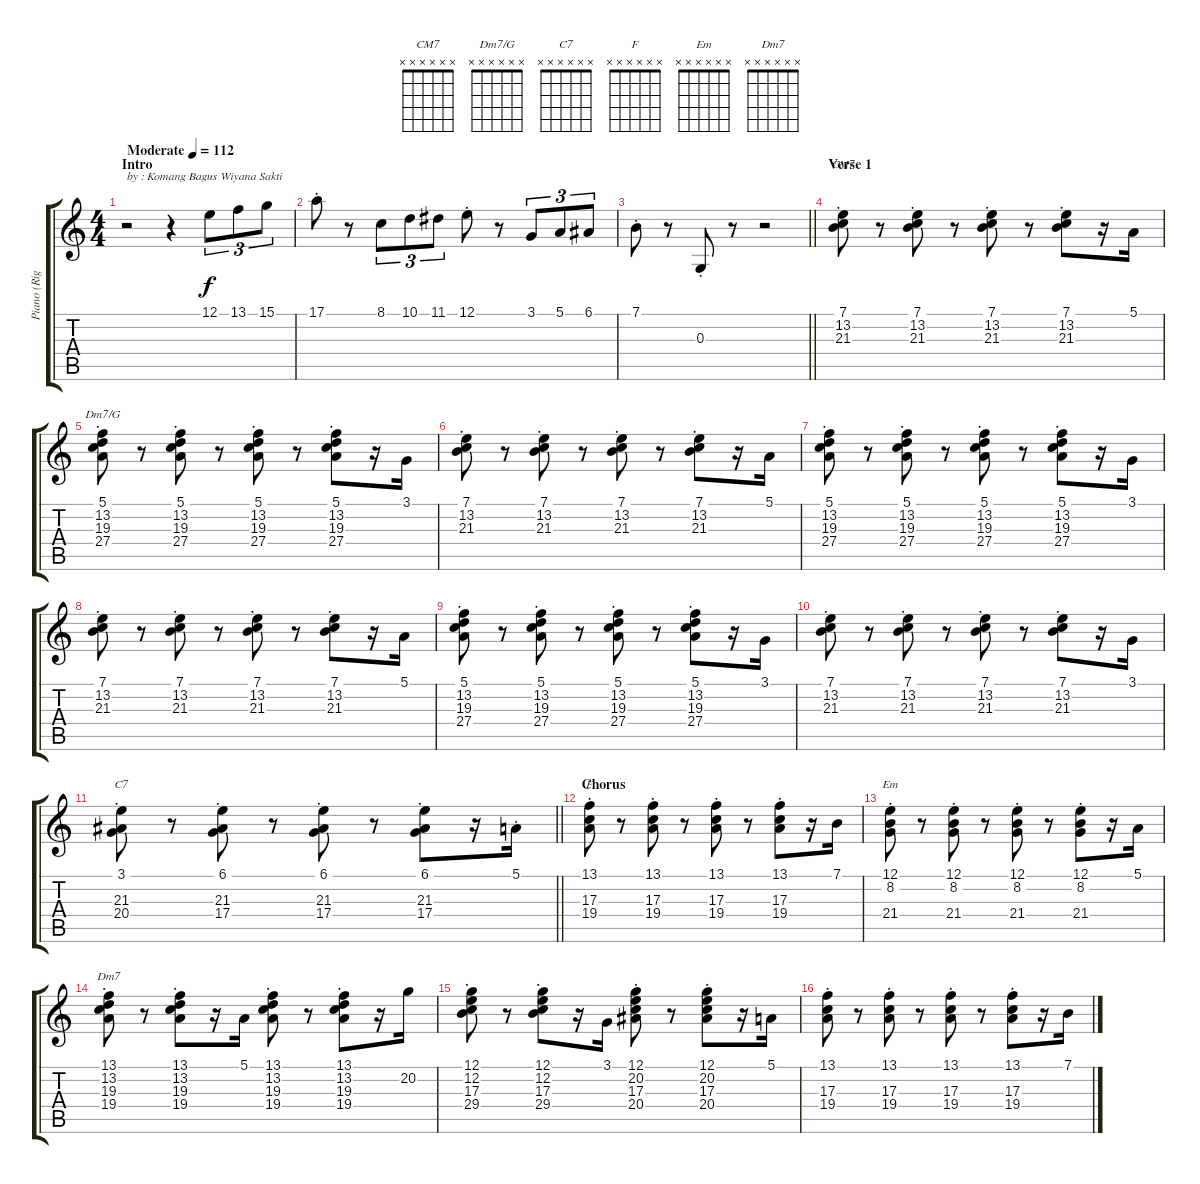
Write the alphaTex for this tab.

\track ("Piano (Right Hand)" "Piano (Rig") {instrument acousticgrandpiano}
\staff {score tabs}
\tuning (E4 B3 G3 D3 A2 E2) {hide}
\chord ("CM7" x x x x x x)
\chord ("Dm7/G" x x x x x x)
\chord ("C7" x x x x x x)
\chord ("F" x x x x x x)
\chord ("Em" x x x x x x)
\chord ("Dm7" x x x x x x)
\ts (4 4)
\section ("" "Intro")
\tempo (112 "Moderate")
\clef g2
\ks c
r.2{txt "by : Komang Bagus Wiyana Sakti" dy f instrument acousticgrandpiano} r.4 12.1.8{tu (3 2)} 13.1.8{tu (3 2)} 15.1.8{tu (3 2)} |
17.1{st}.8 r.8 8.1.8{tu (3 2)} 10.1.8{tu (3 2)} 11.1.8{tu (3 2)} 12.1{st}.8 r.8 3.1.8{tu (3 2)} 5.1.8{tu (3 2)} 6.1.8{tu (3 2)} |
\barLineRight lightlight
7.1{st}.8 r.8 0.3{st}.8 r.8 r.2 |
\section ("" "Verse 1")
(7.1{st} 13.2{st} 21.3{st}).8{ch "CM7"} r.8 (7.1{st} 13.2{st} 21.3{st}).8 r.8 (7.1{st} 13.2{st} 21.3{st}).8 r.8 (7.1{st} 13.2{st} 21.3{st}).8 r.16 5.1.16 |
(5.1{st} 13.2{st} 19.3{st} 27.4{st}).8{ch "Dm7/G"} r.8 (5.1{st} 13.2{st} 19.3{st} 27.4{st}).8 r.8 (5.1{st} 13.2{st} 19.3{st} 27.4{st}).8 r.8 (5.1{st} 13.2{st} 19.3{st} 27.4{st}).8 r.16 3.1.16 |
(7.1{st} 13.2{st} 21.3{st}).8 r.8 (7.1{st} 13.2{st} 21.3{st}).8 r.8 (7.1{st} 13.2{st} 21.3{st}).8 r.8 (7.1{st} 13.2{st} 21.3{st}).8 r.16 5.1.16 |
(5.1{st} 13.2{st} 19.3{st} 27.4{st}).8 r.8 (5.1{st} 13.2{st} 19.3{st} 27.4{st}).8 r.8 (5.1{st} 13.2{st} 19.3{st} 27.4{st}).8 r.8 (5.1{st} 13.2{st} 19.3{st} 27.4{st}).8 r.16 3.1.16 |
(7.1{st} 13.2{st} 21.3{st}).8 r.8 (7.1{st} 13.2{st} 21.3{st}).8 r.8 (7.1{st} 13.2{st} 21.3{st}).8 r.8 (7.1{st} 13.2{st} 21.3{st}).8 r.16 5.1.16 |
(5.1{st} 13.2{st} 19.3{st} 27.4{st}).8 r.8 (5.1{st} 13.2{st} 19.3{st} 27.4{st}).8 r.8 (5.1{st} 13.2{st} 19.3{st} 27.4{st}).8 r.8 (5.1{st} 13.2{st} 19.3{st} 27.4{st}).8 r.16 3.1.16 |
(7.1{st} 13.2{st} 21.3{st}).8 r.8 (7.1{st} 13.2{st} 21.3{st}).8 r.8 (7.1{st} 13.2{st} 21.3{st}).8 r.8 (7.1{st} 13.2{st} 21.3{st}).8 r.16 3.1.16 |
\barLineRight lightlight
(3.1{st} 21.3{st} 20.4{st}).8{ch "C7"} r.8 (6.1{st} 21.3{st} 17.4{st}).8 r.8 (6.1{st} 21.3{st} 17.4{st}).8 r.8 (6.1{st} 21.3{st} 17.4{st}).8 r.16 5.1{st}.16 |
\section ("" "Chorus")
(13.1{st} 17.3{st} 19.4{st}).8{ch "F"} r.8 (13.1{st} 17.3{st} 19.4{st}).8 r.8 (13.1{st} 17.3{st} 19.4{st}).8 r.8 (13.1{st} 17.3{st} 19.4{st}).8 r.16 7.1.16 |
(12.1{st} 8.2{st} 21.4{st}).8{ch "Em"} r.8 (12.1{st} 8.2{st} 21.4{st}).8 r.8 (12.1{st} 8.2{st} 21.4{st}).8 r.8 (12.1{st} 8.2{st} 21.4{st}).8 r.16 5.1.16 |
(13.1{st} 13.2{st} 19.3{st} 19.4{st}).8{ch "Dm7"} r.8 (13.1{st} 13.2{st} 19.3{st} 19.4{st}).8 r.16 5.1.16 (13.1{st} 13.2{st} 19.3{st} 19.4{st}).8 r.8 (13.1{st} 13.2{st} 19.3{st} 19.4{st}).8 r.16 20.2.16 |
(12.1{st} 12.2{st} 17.3{st} 29.4).8 r.8 (12.1 12.2{st} 17.3{st} 29.4).8 r.16 3.1.16 (12.1{st} 20.2 17.3{st} 20.4).8 r.8 (12.1{st} 20.2 17.3{st} 20.4).8 r.16 5.1.16 |
(13.1{st} 17.3{st} 19.4{st}).8 r.8 (13.1{st} 17.3{st} 19.4{st}).8 r.8 (13.1{st} 17.3{st} 19.4{st}).8 r.8 (13.1{st} 17.3{st} 19.4{st}).8 r.16 7.1.16
